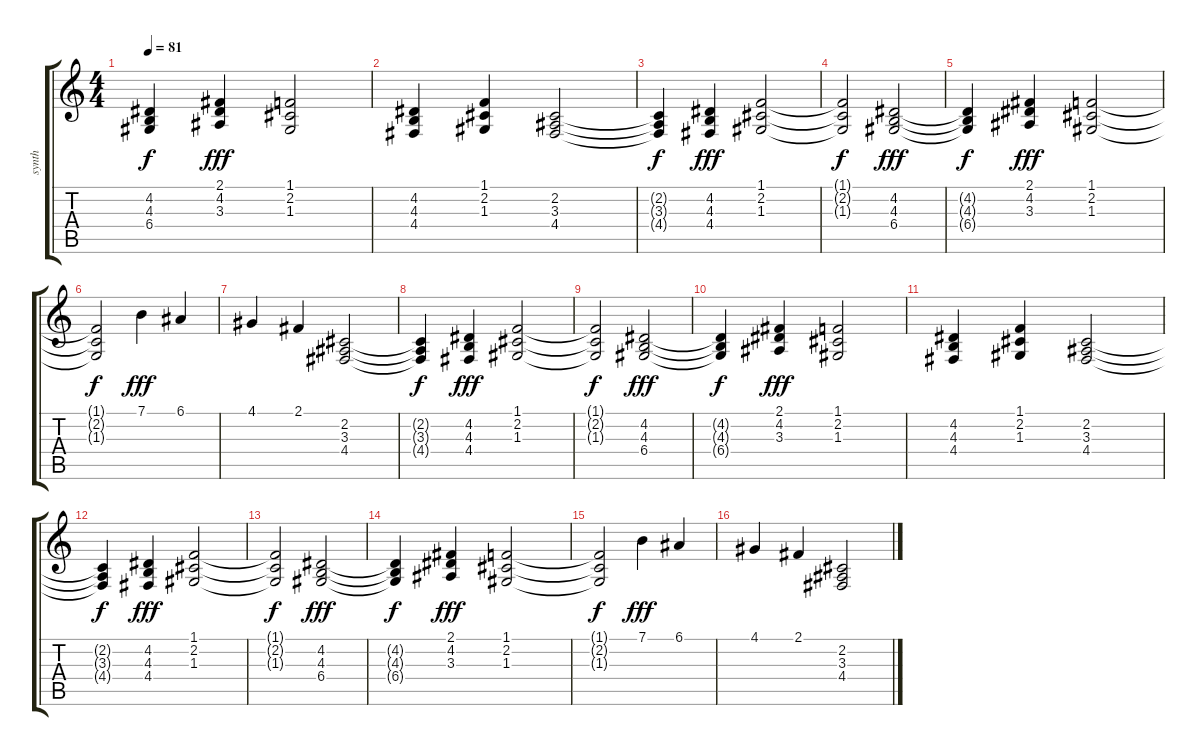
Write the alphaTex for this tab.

\track ("synth   " "synth   ") {instrument synthstrings1}
\staff {score tabs}
\tuning (E4 B3 G3 D3 A2 E2) {hide}
\ts (4 4)
\tempo 81
\clef g2
\ks c
(4.2{t} 4.3{t} 6.4{t}).4{dy f} (2.1 4.2 3.3).4{dy fff} (1.1 2.2 1.3).2 |
(4.2 4.3 4.4).4 (1.1 2.2 1.3).4 (2.2 3.3 4.4).2 |
(2.2{t} 3.3{t} 4.4{t}).4{dy f} (4.2 4.3 4.4).4{dy fff} (1.1 2.2 1.3).2 |
(1.1{t} 2.2{t} 1.3{t}).2{dy f} (4.2 4.3 6.4).2{dy fff} |
(4.2{t} 4.3{t} 6.4{t}).4{dy f} (2.1 4.2 3.3).4{dy fff} (1.1 2.2 1.3).2 |
(1.1{t} 2.2{t} 1.3{t}).2{dy f} 7.1.4{dy fff} 6.1.4 |
4.1.4 2.1.4 (2.2 3.3 4.4).2 |
(2.2{t} 3.3{t} 4.4{t}).4{dy f} (4.2 4.3 4.4).4{dy fff} (1.1 2.2 1.3).2 |
(1.1{t} 2.2{t} 1.3{t}).2{dy f} (4.2 4.3 6.4).2{dy fff} |
(4.2{t} 4.3{t} 6.4{t}).4{dy f} (2.1 4.2 3.3).4{dy fff} (1.1 2.2 1.3).2 |
(4.2 4.3 4.4).4 (1.1 2.2 1.3).4 (2.2 3.3 4.4).2 |
(2.2{t} 3.3{t} 4.4{t}).4{dy f} (4.2 4.3 4.4).4{dy fff} (1.1 2.2 1.3).2 |
(1.1{t} 2.2{t} 1.3{t}).2{dy f} (4.2 4.3 6.4).2{dy fff} |
(4.2{t} 4.3{t} 6.4{t}).4{dy f} (2.1 4.2 3.3).4{dy fff} (1.1 2.2 1.3).2 |
(1.1{t} 2.2{t} 1.3{t}).2{dy f} 7.1.4{dy fff} 6.1.4 |
4.1.4 2.1.4 (2.2 3.3 4.4).2
